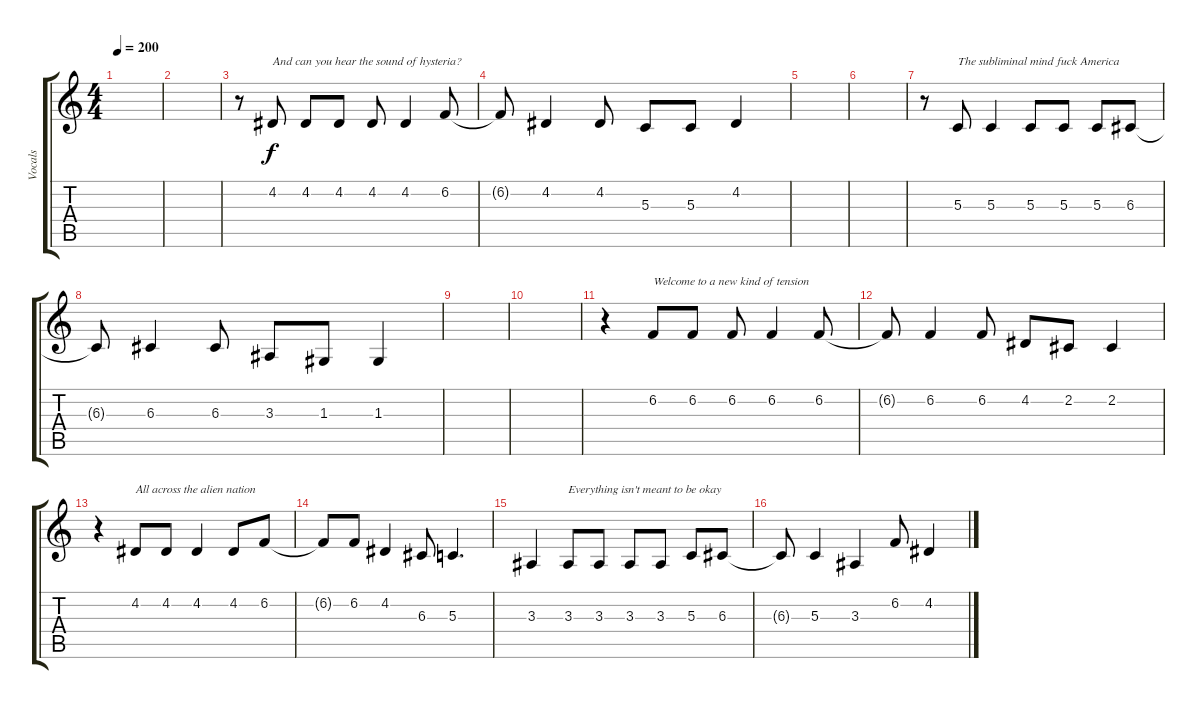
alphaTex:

\track ("Vocals" "Vocals") {instrument tenorsax}
\staff {score tabs}
\tuning (E4 B3 G3 D3 A2 E2) {hide}
\ts (4 4)
\tempo 200
\clef g2
\ks c
|
|
r.8 4.2.8{txt "And can you hear the sound of hysteria?"} 4.2.8 4.2.8 4.2.8 4.2.4 6.2.8 |
6.2{t}.8 4.2.4 4.2.8 5.3.8 5.3.8 4.2.4 |
|
|
r.8 5.3.8{txt "The subliminal mind fuck America"} 5.3.4 5.3.8 5.3.8 5.3.8 6.3.8 |
6.3{t}.8 6.3.4 6.3.8 3.3.8 1.3.8 1.3.4 |
|
|
r.4 6.2.8{txt "Welcome to a new kind of tension"} 6.2.8 6.2.8 6.2.4 6.2.8 |
6.2{t}.8 6.2.4 6.2.8 4.2.8 2.2.8 2.2.4 |
r.4 4.2.8{txt "All across the alien nation"} 4.2.8 4.2.4 4.2.8 6.2.8 |
6.2{t}.8 6.2.8 4.2.4 6.3.8 5.3.4{d} |
3.3.4 3.3.8{txt "Everything isn't meant to be okay"} 3.3.8 3.3.8 3.3.8 5.3.8 6.3.8 |
6.3{t}.8 5.3.4 3.3.4 6.2.8 4.2.4
